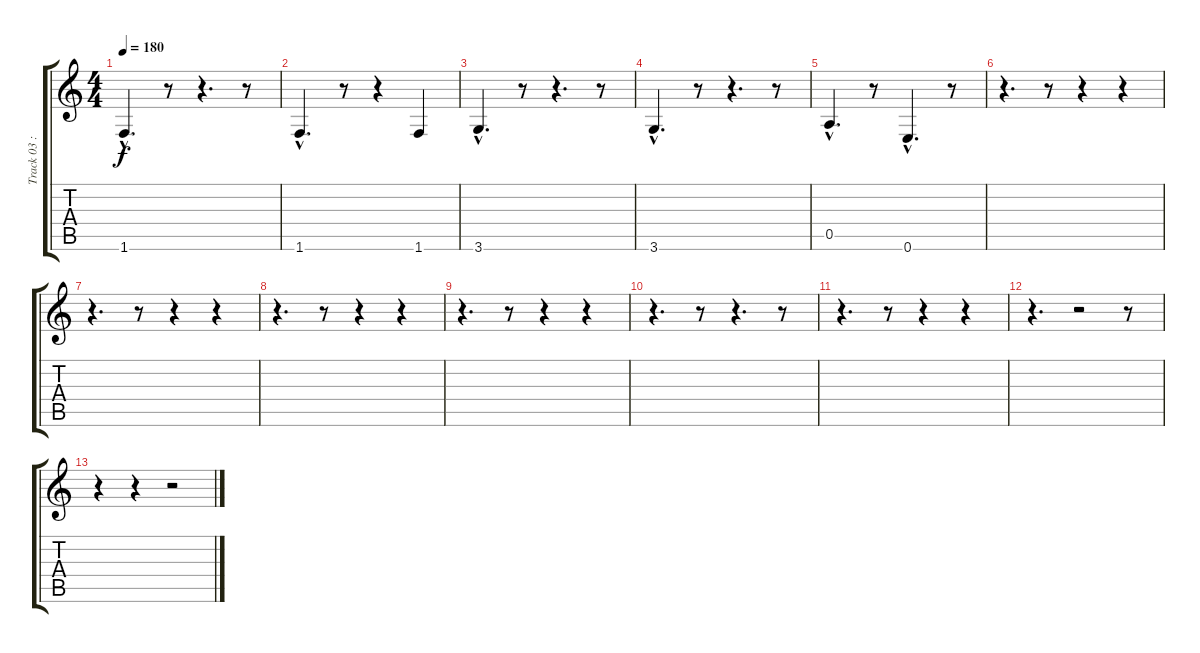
\track ("Track 03 : unspecified" "Track 03 :") {instrument acousticbass}
\staff {score tabs}
\tuning (E4 B3 G3 D3 A2 E2) {hide}
\ts (4 4)
\tempo 180
\clef g2
\ks c
1.6{hac}.4{d dy f} r.8 r.4{d} r.8 |
1.6{hac}.4{d} r.8 r.4 1.6.4 |
3.6{hac}.4{d} r.8 r.4{d} r.8 |
3.6{hac}.4{d} r.8 r.4{d} r.8 |
0.5{hac}.4{d} r.8 0.6{hac}.4{d} r.8 |
r.4{d} r.8 r.4 r.4 |
r.4{d} r.8 r.4 r.4 |
r.4{d} r.8 r.4 r.4 |
r.4{d} r.8 r.4 r.4 |
r.4{d} r.8 r.4{d} r.8 |
r.4{d} r.8 r.4 r.4 |
r.4{d} r.2 r.8 |
r.4 r.4 r.2
